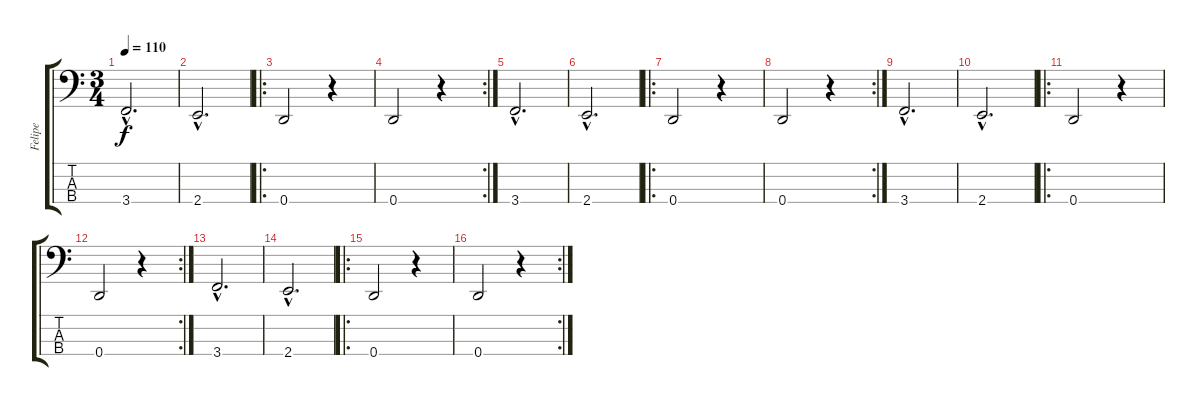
\track ("Felipe" "Felipe") {instrument fretlessbass}
\staff {score tabs}
\tuning (F2 C2 G1 D1) {hide}
\ts (3 4)
\tempo 110
\clef f4
\ks c
3.4{hac}.2{d dy f} |
2.4{hac}.2{d} |
\ro
0.4.2 r.4 |
\rc 2
0.4.2 r.4 |
3.4{hac}.2{d} |
2.4{hac}.2{d} |
\ro
0.4.2 r.4 |
\rc 2
0.4.2 r.4 |
3.4{hac}.2{d} |
2.4{hac}.2{d} |
\ro
0.4.2 r.4 |
\rc 2
0.4.2 r.4 |
3.4{hac}.2{d} |
2.4{hac}.2{d} |
\ro
0.4.2 r.4 |
\rc 2
0.4.2 r.4
